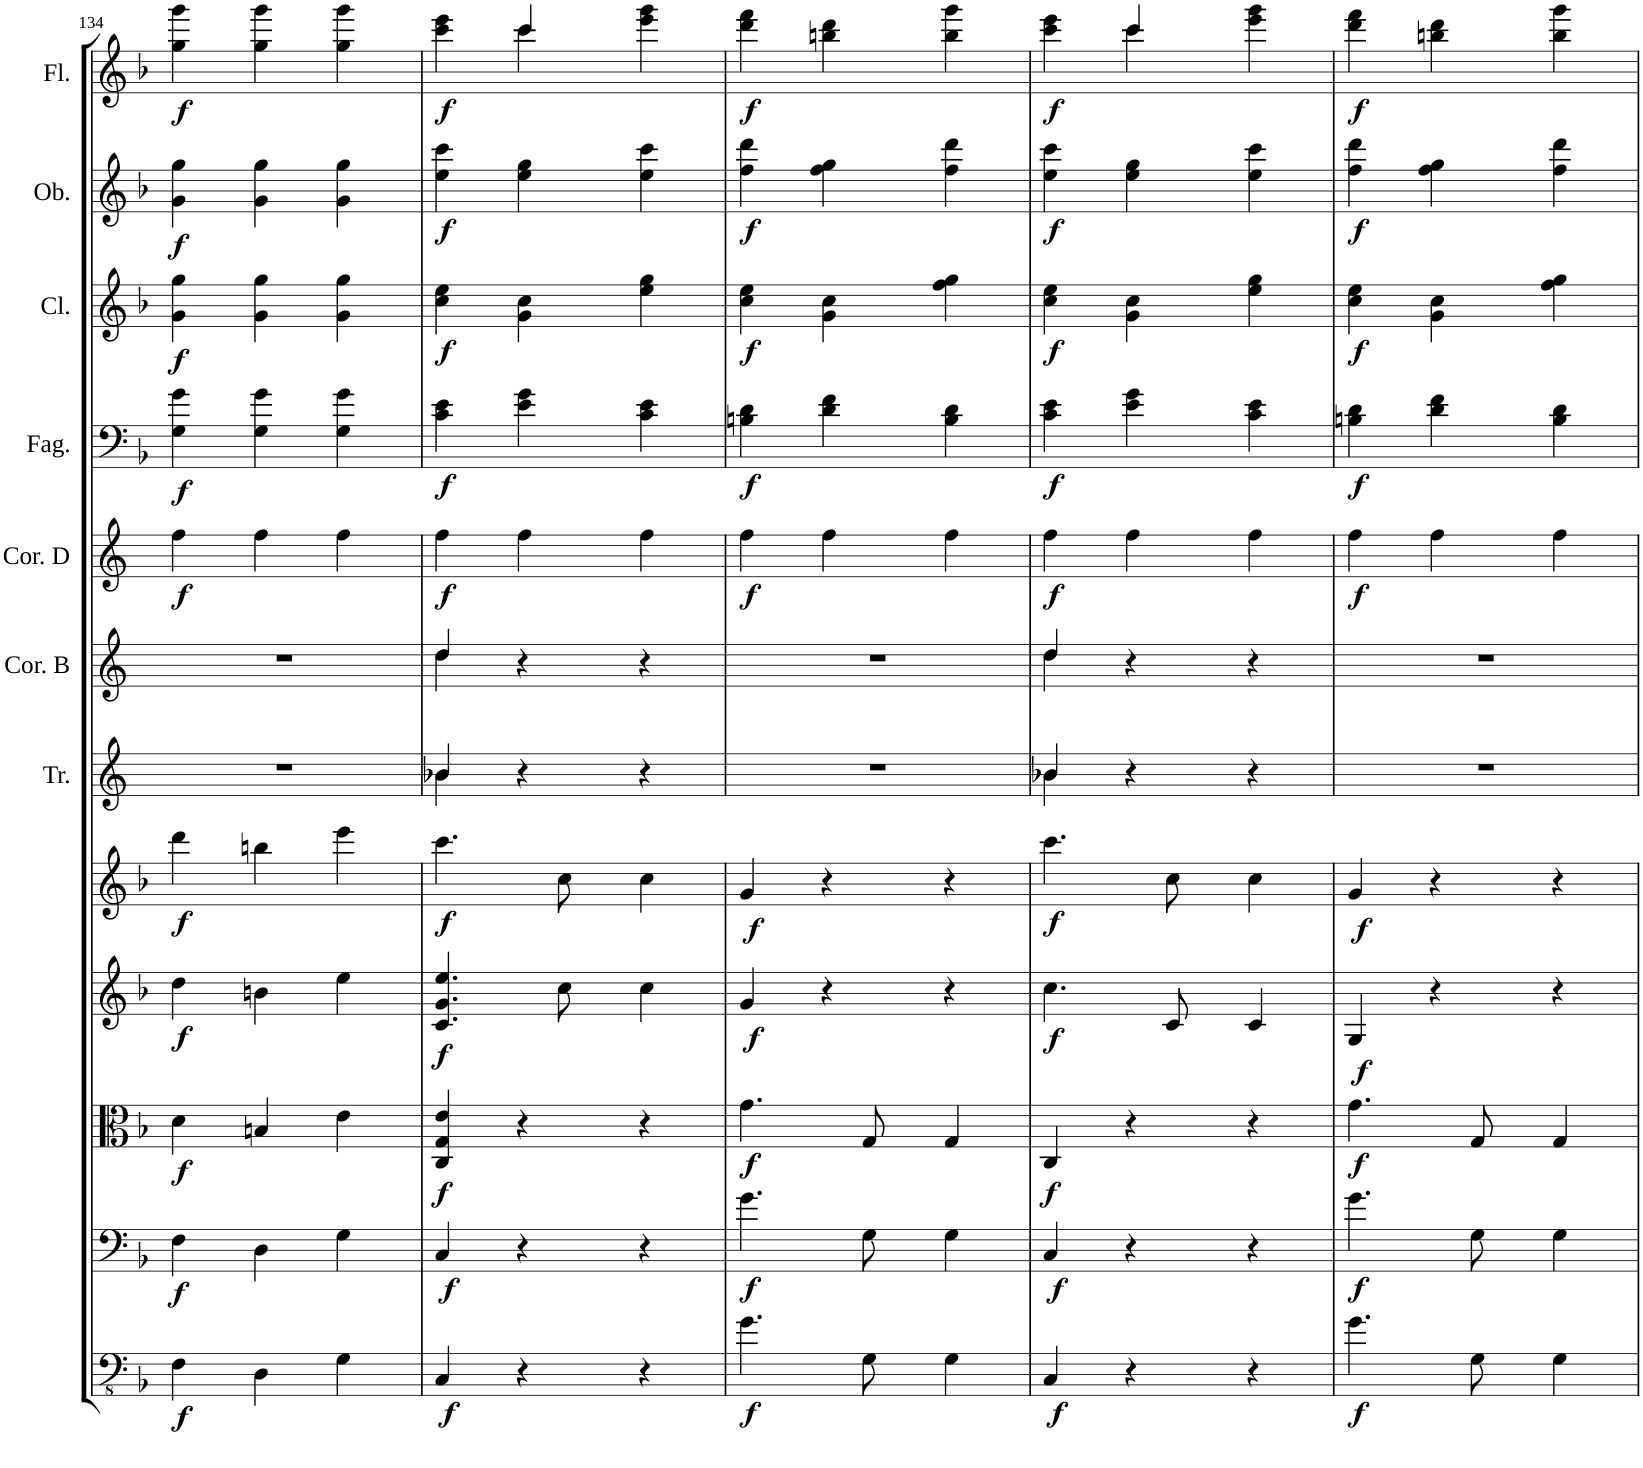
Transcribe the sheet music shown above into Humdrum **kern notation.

**kern	**dynam	**kern	**dynam	**kern	**dynam	**kern	**dynam	**kern	**dynam	**kern	**kern	**kern	**dynam	**kern	**dynam	**kern	**dynam	**kern	**dynam	**kern	**dynam
*part12	*part12	*part11	*part11	*part10	*part10	*part9	*part9	*part8	*part8	*part7	*part6	*part5	*part5	*part4	*part4	*part3	*part3	*part2	*part2	*part1	*part1
*staff12	*staff12	*staff11	*staff11	*staff10	*staff10	*staff9	*staff9	*staff8	*staff8	*staff7	*staff6	*staff5	*staff5	*staff4	*staff4	*staff3	*staff3	*staff2	*staff2	*staff1	*staff1
*I"Basso	*	*I"Violoncello	*	*I"Viola	*	*I"Violino II	*	*I"Violino I	*	*I"Trombe in D	*I"Corni in B	*I"Corni in D	*	*I"Fagotti	*	*I"Clarinetti in C	*	*I"Oboi	*	*I"Flauti	*
*	*	*	*	*	*	*	*	*	*	*I'Tr.	*I'Cor. B	*I'Cor. D	*	*I'Fag.	*	*I'Cl.	*	*I'Ob.	*	*I'Fl.	*
!!LO:PB:g=z
*clefFv4	*	*clefF4	*	*clefC3	*	*clefG2	*	*clefG2	*	*clefG2	*clefG2	*clefG2	*	*clefF4	*	*clefG2	*	*clefG2	*	*clefG2	*
*	*	*	*	*	*	*	*	*	*	*Trd-1c-2	*Trd1c2	*Trd6c10	*	*	*	*Trd1c2	*	*	*	*	*
*k[b-]	*	*k[b-]	*	*k[b-]	*	*k[b-]	*	*k[b-]	*	*k[b-e-a-]	*k[f#]	*k[b-e-a-]	*	*k[b-]	*	*k[b-]	*	*k[b-]	*	*k[b-]	*
*M3/4	*	*M3/4	*	*M3/4	*	*M3/4	*	*M3/4	*	*M3/4	*M3/4	*M3/4	*	*M3/4	*	*M3/4	*	*M3/4	*	*M3/4	*
=134	=134	=134	=134	=134	=134	=134	=134	=134	=134	=134	=134	=134	=134	=134	=134	=134	=134	=134	=134	=134	=134
!	!LO:DY:b	!	!LO:DY:b	!	!LO:DY:b	!	!LO:DY:b	!	!LO:DY:b	!	!	!	!LO:DY:b	!	!LO:DY:b	!	!LO:DY:b	!	!LO:DY:b	!	!LO:DY:b
4FF'\	f	4F'\	f	4d'\	f	4dd'\	f	4ddd'\	f	2.r	2.r	4ff'\	f	4G\' 4g\'	f	4g\' 4gg\'	f	4g\' 4gg\'	f	4gg\' 4ggg\'	f
4DD'\	.	4D'\	.	4Bn'/	.	4bn'\	.	4bbn'\	.	.	.	4ff'\	.	4G\' 4g\'	.	4g\' 4gg\'	.	4g\' 4gg\'	.	4gg\' 4ggg\'	.
4GG'\	.	4G'\	.	4e'\	.	4ee'\	.	4eee'\	.	.	.	4ff'\	.	4G\' 4g\'	.	4g\' 4gg\'	.	4g\' 4gg\'	.	4gg\' 4ggg\'	.
=135	=135	=135	=135	=135	=135	=135	=135	=135	=135	=135	=135	=135	=135	=135	=135	=135	=135	=135	=135	=135	=135
*	*	*	*	*	*	*	*	*	*	*^	*^	*	*	*	*	*	*	*	*	*^	*
!	!LO:DY:b	!	!LO:DY:b	!	!LO:DY:b	!	!LO:DY:b	!	!LO:DY:b	!	!	!	!	!	!LO:DY:b	!	!LO:DY:b	!	!LO:DY:b	!	!LO:DY:b	!	!	!LO:DY:b
4CC'/	f	4C'/	f	4C/' 4G/' 4e/'	f	4.c/' 4.g/' 4.ee/'	f	4.ccc'\	f	4b-X'/	4b-'\	4dd'/	4dd'\	4ff'\	f	4c\' 4e\'	f	4cc\' 4ee\'	f	4ee\' 4ccc\'	f	4ccc\' 4eee\'	4ryy	f
4r	.	4r	.	4r	.	.	.	.	.	4r	2ryy	4r	2ryy	4ff'\	.	4e\' 4g\'	.	4g\' 4cc\'	.	4ee\' 4gg\'	.	4ccc'/	4ccc'\	.
.	.	.	.	.	.	8cc'\	.	8cc'\	.	.	.	.	.	.	.	.	.	.	.	.	.	.	.	.
4r	.	4r	.	4r	.	4cc'\	.	4cc'\	.	4r	.	4r	.	4ff'\	.	4c\' 4e\'	.	4ee\' 4gg\'	.	4ee\' 4ccc\'	.	4eee\' 4ggg\'	4ryy	.
*	*	*	*	*	*	*	*	*	*	*v	*v	*	*	*	*	*	*	*	*	*	*	*	*	*
*	*	*	*	*	*	*	*	*	*	*	*v	*v	*	*	*	*	*	*	*	*	*	*	*
=136	=136	=136	=136	=136	=136	=136	=136	=136	=136	=136	=136	=136	=136	=136	=136	=136	=136	=136	=136	=136	=136	=136
!	!LO:DY:b	!	!LO:DY:b	!	!LO:DY:b	!	!LO:DY:b	!	!LO:DY:b	!	!	!	!LO:DY:b	!	!LO:DY:b	!	!LO:DY:b	!	!LO:DY:b	!	!	!LO:DY:b
*	*	*	*	*	*	*	*	*	*	*	*	*	*	*	*	*	*	*	*	*v	*v	*
4.G'\	f	4.g'\	f	4.g'\	f	4g'/	f	4g'/	f	2.r	2.r	4ff'\	f	4Bn\' 4d\'	f	4cc\' 4ee\'	f	4ff\' 4ddd\'	f	4ddd\' 4fff\'	f
.	.	.	.	.	.	4r	.	4r	.	.	.	4ff'\	.	4d\' 4f\'	.	4g\' 4cc\'	.	4ff\' 4gg\'	.	4bbn\' 4ddd\'	.
8GG'\	.	8G'\	.	8G'/	.	.	.	.	.	.	.	.	.	.	.	.	.	.	.	.	.
4GG'\	.	4G'\	.	4G'/	.	4r	.	4r	.	.	.	4ff'\	.	4B\' 4d\'	.	4ff\' 4gg\'	.	4ff\' 4ddd\'	.	4bb\' 4ggg\'	.
=137	=137	=137	=137	=137	=137	=137	=137	=137	=137	=137	=137	=137	=137	=137	=137	=137	=137	=137	=137	=137	=137
*	*	*	*	*	*	*	*	*	*	*^	*^	*	*	*	*	*	*	*	*	*^	*
!	!LO:DY:b	!	!LO:DY:b	!	!LO:DY:b	!	!LO:DY:b	!	!LO:DY:b	!	!	!	!	!	!LO:DY:b	!	!LO:DY:b	!	!LO:DY:b	!	!LO:DY:b	!	!	!LO:DY:b
4CC'/	f	4C'/	f	4C'/	f	4.cc'\	f	4.ccc'\	f	4b-X'/	4b-'\	4dd'/	4dd'\	4ff'\	f	4c\' 4e\'	f	4cc\' 4ee\'	f	4ee\' 4ccc\'	f	4ccc\' 4eee\'	4ryy	f
4r	.	4r	.	4r	.	.	.	.	.	4r	2ryy	4r	2ryy	4ff'\	.	4e\' 4g\'	.	4g\' 4cc\'	.	4ee\' 4gg\'	.	4ccc'/	4ccc'\	.
.	.	.	.	.	.	8c'/	.	8cc'\	.	.	.	.	.	.	.	.	.	.	.	.	.	.	.	.
4r	.	4r	.	4r	.	4c'/	.	4cc'\	.	4r	.	4r	.	4ff'\	.	4c\' 4e\'	.	4ee\' 4gg\'	.	4ee\' 4ccc\'	.	4eee\' 4ggg\'	4ryy	.
*	*	*	*	*	*	*	*	*	*	*v	*v	*	*	*	*	*	*	*	*	*	*	*	*	*
*	*	*	*	*	*	*	*	*	*	*	*v	*v	*	*	*	*	*	*	*	*	*	*	*
=138	=138	=138	=138	=138	=138	=138	=138	=138	=138	=138	=138	=138	=138	=138	=138	=138	=138	=138	=138	=138	=138	=138
!	!LO:DY:b	!	!LO:DY:b	!	!LO:DY:b	!	!LO:DY:b	!	!LO:DY:b	!	!	!	!LO:DY:b	!	!LO:DY:b	!	!LO:DY:b	!	!LO:DY:b	!	!	!LO:DY:b
*	*	*	*	*	*	*	*	*	*	*	*	*	*	*	*	*	*	*	*	*v	*v	*
4.G'\	f	4.g'\	f	4.g'\	f	4G'/	f	4g'/	f	2.r	2.r	4ff'\	f	4Bn\' 4d\'	f	4cc\' 4ee\'	f	4ff\' 4ddd\'	f	4ddd\' 4fff\'	f
.	.	.	.	.	.	4r	.	4r	.	.	.	4ff'\	.	4d\' 4f\'	.	4g\' 4cc\'	.	4ff\' 4gg\'	.	4bbn\' 4ddd\'	.
8GG'\	.	8G'\	.	8G'/	.	.	.	.	.	.	.	.	.	.	.	.	.	.	.	.	.
4GG'\	.	4G'\	.	4G'/	.	4r	.	4r	.	.	.	4ff'\	.	4B\' 4d\'	.	4ff\' 4gg\'	.	4ff\' 4ddd\'	.	4bb\' 4ggg\'	.
=	=	=	=	=	=	=	=	=	=	=	=	=	=	=	=	=	=	=	=	=	=
*-	*-	*-	*-	*-	*-	*-	*-	*-	*-	*-	*-	*-	*-	*-	*-	*-	*-	*-	*-	*-	*-
